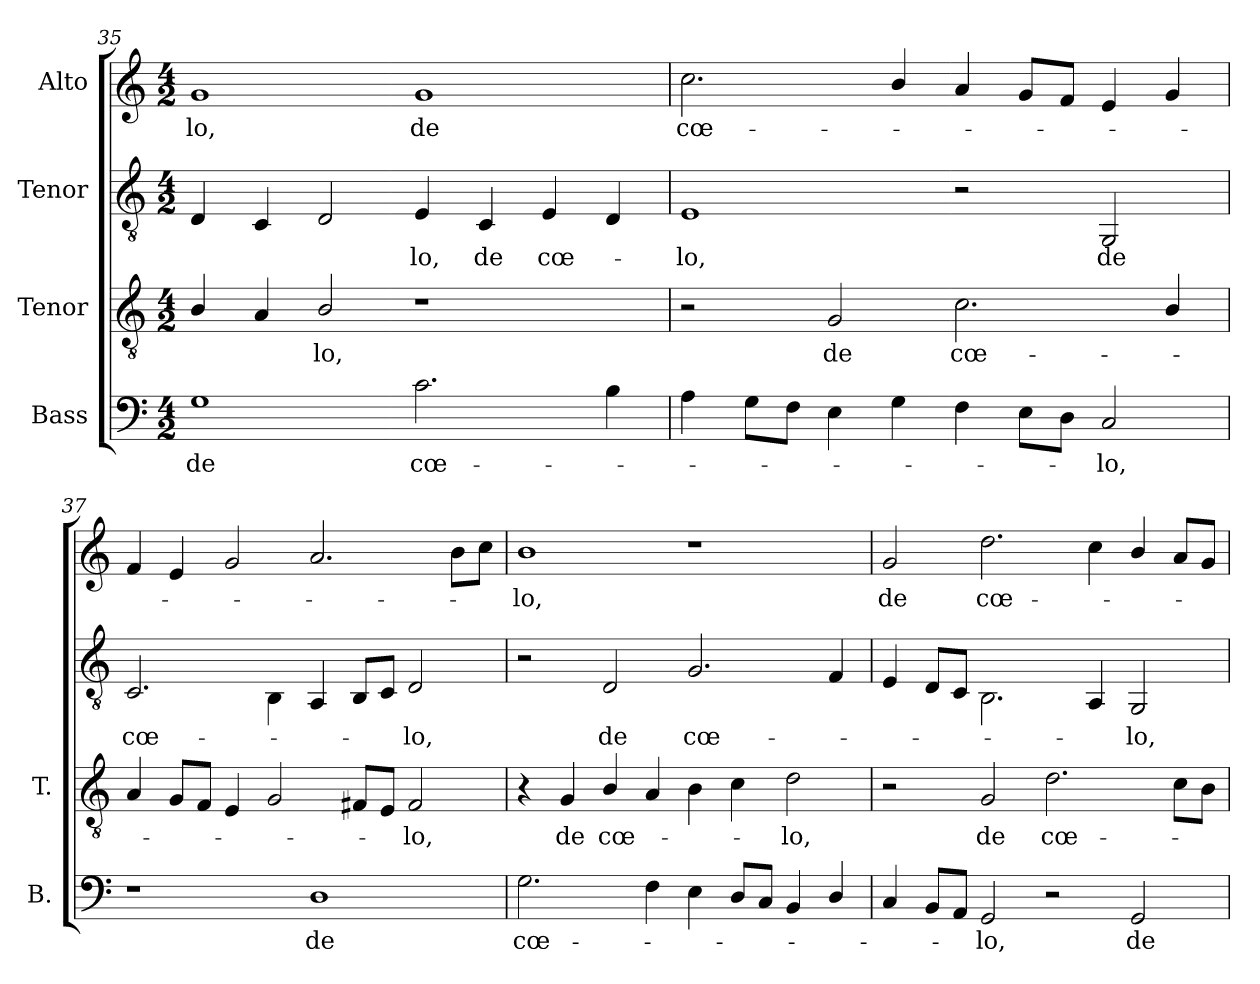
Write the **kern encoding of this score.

**kern	**text	**kern	**text	**kern	**text	**kern	**text
*part4	*part4	*part3	*part3	*part2	*part2	*part1	*part1
*staff4	*staff4	*staff3	*staff3	*staff2	*staff2	*staff1	*staff1
*I"Bass	*	*I"Tenor	*	*I"Tenor	*	*I"Alto	*
*I'B.	*	*I'T.	*	*	*	*	*
*clefF4	*	*clefGv2	*	*clefGv2	*	*clefG2	*
*	*	*ITrd7c12	*	*	*	*	*
*k[]	*	*k[]	*	*k[]	*	*k[]	*
*C:	*	*C:	*	*C:	*	*C:	*
*M4/2	*	*M4/2	*	*M4/2	*	*M4/2	*
=35	=35	=35	=35	=35	=35	=35	=35
!	!LO:LY:b:color=#000000	!	!	!	!	!	!
!	!	!	!	!	!	!	!LO:LY:b:color=#000000
1Gi	de	4BBi/	.	4Di/	.	1gi	-lo,
.	.	4AAi/	.	4Ci/	.	.	.
!	!	!	!LO:LY:b:color=#000000	!	!	!	!
.	.	2BBi/	-lo,	2Di/	.	.	.
!	!LO:LY:b:color=#000000	!	!	!	!	!	!
!	!	!	!	!	!LO:LY:b:color=#000000	!	!
!	!	!	!	!	!	!	!LO:LY:b:color=#000000
2.ci\	cœ-	1r	.	4Ei/	-lo,	1gi	de
!	!	!	!	!	!LO:LY:b:color=#000000	!	!
.	.	.	.	4Ci/	de	.	.
!	!	!	!	!	!LO:LY:b:color=#000000	!	!
.	.	.	.	4Ei/	cœ-	.	.
4Bi\	.	.	.	4Di/	.	.	.
!!LO:LB:g=z
=36	=36	=36	=36	=36	=36	=36	=36
!	!	!	!	!	!LO:LY:b:color=#000000	!	!
!	!	!	!	!	!	!	!LO:LY:b:color=#000000
4Ai\	.	2r	.	1Ei	-lo,	2.cci\	cœ-
8Gi\L	.	.	.	.	.	.	.
8Fi\J	.	.	.	.	.	.	.
!	!	!	!LO:LY:b:color=#000000	!	!	!	!
4Ei\	.	2GGi/	de	.	.	.	.
4Gi\	.	.	.	.	.	4bi/	.
!	!	!	!LO:LY:b:color=#000000	!	!	!	!
4Fi\	.	2.Ci\	cœ-	2r	.	4ai/	.
8Ei\L	.	.	.	.	.	8gi/L	.
8Di\J	.	.	.	.	.	8fi/J	.
!	!LO:LY:b:color=#000000	!	!	!	!	!	!
!	!	!	!	!	!LO:LY:b:color=#000000	!	!
2Ci/	-lo,	.	.	2GGi/	de	4ei/	.
.	.	4BBi/	.	.	.	4gi/	.
=37	=37	=37	=37	=37	=37	=37	=37
!	!	!	!	!	!LO:LY:b:color=#000000	!	!
1r	.	4AAi/	.	2.Ci/	cœ-	4fi/	.
.	.	8GGi/L	.	.	.	4ei/	.
.	.	8FFi/J	.	.	.	.	.
.	.	4EEi/	.	.	.	2gi/	.
.	.	2GGi/	.	4BBi\	.	.	.
!	!LO:LY:b:color=#000000	!	!	!	!	!	!
1Di	de	.	.	4AAi/	.	2.ai/	.
.	.	8FF#Xi/L	.	8BBi/L	.	.	.
.	.	8EEi/J	.	8Ci/J	.	.	.
!	!	!	!LO:LY:b:color=#000000	!	!	!	!
!	!	!	!	!	!LO:LY:b:color=#000000	!	!
.	.	2FF#i/	-lo,	2Di/	-lo,	.	.
.	.	.	.	.	.	8bi\L	.
.	.	.	.	.	.	8cci\J	.
=38	=38	=38	=38	=38	=38	=38	=38
!	!LO:LY:b:color=#000000	!	!	!	!	!	!
!	!	!	!	!	!	!	!LO:LY:b:color=#000000
2.Gi\	cœ-	4r	.	2r	.	1bi	-lo,
!	!	!	!LO:LY:b:color=#000000	!	!	!	!
.	.	4GGi/	de	.	.	.	.
!	!	!	!LO:LY:b:color=#000000	!	!	!	!
!	!	!	!	!	!LO:LY:b:color=#000000	!	!
.	.	4BBi/	cœ-	2Di/	de	.	.
4Fi\	.	4AAi/	.	.	.	.	.
!	!	!	!	!	!LO:LY:b:color=#000000	!	!
4Ei\	.	4BBi\	.	2.Gi/	cœ-	1r	.
8Di/L	.	4Ci\	.	.	.	.	.
8Ci/J	.	.	.	.	.	.	.
!	!	!	!LO:LY:b:color=#000000	!	!	!	!
4BBi/	.	2Di\	-lo,	.	.	.	.
4Di/	.	.	.	4Fi/	.	.	.
=39	=39	=39	=39	=39	=39	=39	=39
!	!	!	!	!	!	!	!LO:LY:b:color=#000000
4Ci/	.	2r	.	4Ei/	.	2gi/	de
8BBi/L	.	.	.	8Di/L	.	.	.
8AAi/J	.	.	.	8Ci/J	.	.	.
!	!LO:LY:b:color=#000000	!	!	!	!	!	!
!	!	!	!LO:LY:b:color=#000000	!	!	!	!
!	!	!	!	!	!	!	!LO:LY:b:color=#000000
2GGi/	-lo,	2GGi/	de	2.BBi\	.	2.ddi\	cœ-
!	!	!	!LO:LY:b:color=#000000	!	!	!	!
2r	.	2.Di\	cœ-	.	.	.	.
.	.	.	.	4AAi/	.	4cci\	.
!	!LO:LY:b:color=#000000	!	!	!	!	!	!
!	!	!	!	!	!LO:LY:b:color=#000000	!	!
2GGi/	de	.	.	2GGi/	-lo,	4bi/	.
.	.	8Ci\L	.	.	.	8ai/L	.
.	.	8BBi\J	.	.	.	8gi/J	.
=	=	=	=	=	=	=	=
*-	*-	*-	*-	*-	*-	*-	*-
